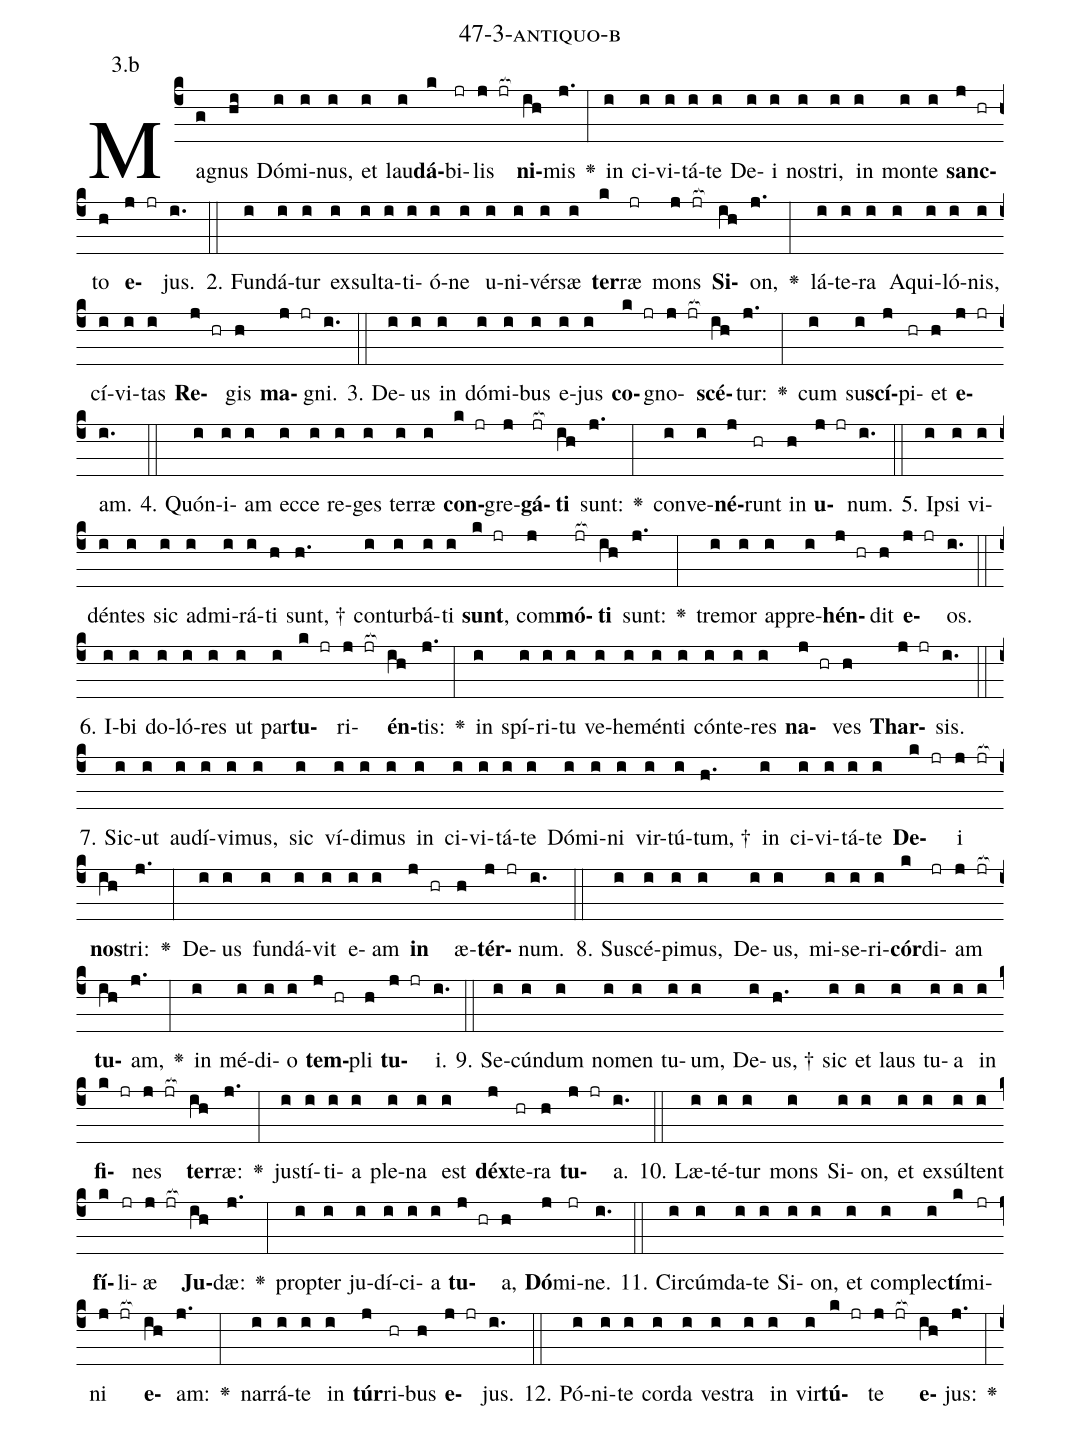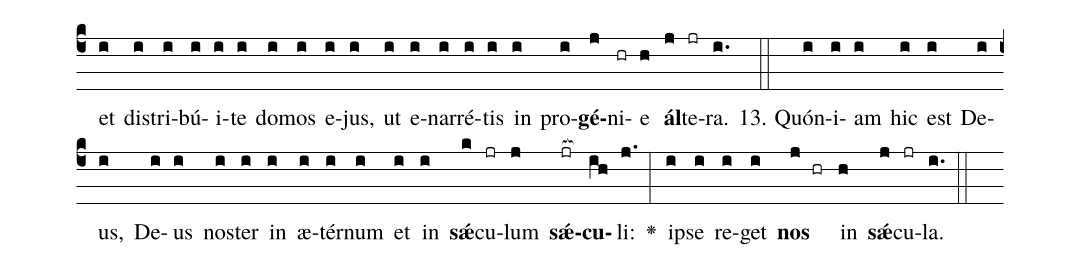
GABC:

name: 47-3-antiquo-b;
annotation: 3.b;
%%
(c4)Ma(g)gnus(hi) Dó(i)mi(i)nus,(i) et(i) lau(i)<b>dá</b>(k)bi(jr)lis(j jr[ocb:1{]) <b>ni</b>(ih[ocb:0}])mis(j.) <v>\greheightstar</v>(:) in(i) ci(i)vi(i)tá(i)te(i) De(i)i(i) nos(i)tri,(i) in(i) mon(i)te(i) <b>sanc</b>(j hr)to(h) <b>e</b>(j jr)jus.(i.) (::)
2. Fun(i)dá(i)tur(i) ex(i)sul(i)ta(i)ti(i)ó(i)ne(i) u(i)ni(i)vér(i)sæ(i) <b>ter</b>(k)ræ(jr) mons(j jr[ocb:1{]) <b>Si</b>(ih[ocb:0}])on,(j.) <v>\greheightstar</v>(:) lá(i)te(i)ra(i) A(i)qui(i)ló(i)nis,(i) cí(i)vi(i)tas(i) <b>Re</b>(j hr)gis(h) <b>ma</b>(j jr)gni.(i.) (::)
3. De(i)us(i) in(i) dó(i)mi(i)bus(i) e(i)jus(i) <b>co</b>(k jr)gno(j jr[ocb:1{])<b>scé</b>(ih[ocb:0}])tur:(j.) <v>\greheightstar</v>(:) cum(i) su(i)<b>scí</b>(j)pi(hr)et(h) <b>e</b>(j jr)am.(i.) (::)
4. Quón(i)i(i)am(i) ec(i)ce(i) re(i)ges(i) ter(i)ræ(i) <b>con</b>(k jr)gre(j)<b>gá</b>(jr[ocb:1{])<b>ti</b>(ih[ocb:0}]) sunt:(j.) <v>\greheightstar</v>(:) con(i)ve(i)<b>né</b>(j)runt(hr) in(h) <b>u</b>(j jr)num.(i.) (::)
5. Ip(i)si(i) vi(i)dén(i)tes(i) sic(i) ad(i)mi(i)rá(i)ti(h) sunt, †(h.) con(i)tur(i)bá(i)ti(i) <b>sunt</b>,(k jr) com(j)<b>mó</b>(jr[ocb:1{])<b>ti</b>(ih[ocb:0}]) sunt:(j.) <v>\greheightstar</v>(:) tre(i)mor(i) ap(i)pre(i)<b>hén</b>(j hr)dit(h) <b>e</b>(j jr)os.(i.) (::)
6. I(i)bi(i) do(i)ló(i)res(i) ut(i) par(i)<b>tu</b>(k jr)ri(j jr[ocb:1{])<b>én</b>(ih[ocb:0}])tis:(j.) <v>\greheightstar</v>(:) in(i) spí(i)ri(i)tu(i) ve(i)he(i)mén(i)ti(i) cón(i)te(i)res(i) <b>na</b>(j hr)ves(h) <b>Thar</b>(j jr)sis.(i.) (::)
7. Sic(i)ut(i) au(i)dí(i)vi(i)mus,(i) sic(i) ví(i)di(i)mus(i) in(i) ci(i)vi(i)tá(i)te(i) Dó(i)mi(i)ni(i) vir(i)tú(i)tum, †(h.) in(i) ci(i)vi(i)tá(i)te(i) <b>De</b>(k jr)i(j jr[ocb:1{]) <b>nos</b>(ih[ocb:0}])tri:(j.) <v>\greheightstar</v>(:) De(i)us(i) fun(i)dá(i)vit(i) e(i)am(i) <b>in</b>(j hr) æ(h)<b>tér</b>(j jr)num.(i.) (::)
8. Su(i)scé(i)pi(i)mus,(i) De(i)us,(i) mi(i)se(i)ri(i)<b>cór</b>(k)di(jr)am(j jr[ocb:1{]) <b>tu</b>(ih[ocb:0}])am,(j.) <v>\greheightstar</v>(:) in(i) mé(i)di(i)o(i) <b>tem</b>(j hr)pli(h) <b>tu</b>(j jr)i.(i.) (::)
9. Se(i)cún(i)dum(i) no(i)men(i) tu(i)um,(i) De(i)us, †(h.) sic(i) et(i) laus(i) tu(i)a(i) in(i) <b>fi</b>(k jr)nes(j jr[ocb:1{]) <b>ter</b>(ih[ocb:0}])ræ:(j.) <v>\greheightstar</v>(:) jus(i)tí(i)ti(i)a(i) ple(i)na(i) est(i) <b>déx</b>(j)te(hr)ra(h) <b>tu</b>(j jr)a.(i.) (::)
10. Læ(i)té(i)tur(i) mons(i) Si(i)on,(i) et(i) ex(i)súl(i)tent(i) <b>fí</b>(k)li(jr)æ(j jr[ocb:1{]) <b>Ju</b>(ih[ocb:0}])dæ:(j.) <v>\greheightstar</v>(:) prop(i)ter(i) ju(i)dí(i)ci(i)a(i) <b>tu</b>(j hr)a,(h) <b>Dó</b>(j)mi(jr)ne.(i.) (::)
11. Cir(i)cúm(i)da(i)te(i) Si(i)on,(i) et(i) com(i)plec(i)<b>tí</b>(k)mi(jr)ni(j jr[ocb:1{]) <b>e</b>(ih[ocb:0}])am:(j.) <v>\greheightstar</v>(:) nar(i)rá(i)te(i) in(i) <b>túr</b>(j)ri(hr)bus(h) <b>e</b>(j jr)jus.(i.) (::)
12. Pó(i)ni(i)te(i) cor(i)da(i) ves(i)tra(i) in(i) vir(i)<b>tú</b>(k jr)te(j jr[ocb:1{]) <b>e</b>(ih[ocb:0}])jus:(j.) <v>\greheightstar</v>(:) et(i) dis(i)tri(i)bú(i)i(i)te(i) do(i)mos(i) e(i)jus,(i) ut(i) e(i)nar(i)ré(i)tis(i) in(i) pro(i)<b>gé</b>(j)ni(hr)e(h) <b>ál</b>(j)te(jr)ra.(i.) (::)
13. Quón(i)i(i)am(i) hic(i) est(i) De(i)us,(i) De(i)us(i) nos(i)ter(i) in(i) æ(i)tér(i)num(i) et(i) in(i) <b>sǽ</b>(k)cu(jr)lum(j) <b>sǽ</b>(jr[ocb:1{])<b>cu</b>(ih[ocb:0}])li:(j.) <v>\greheightstar</v>(:) ip(i)se(i) re(i)get(i) <b>nos</b>(j hr) in(h) <b>sǽ</b>(j)cu(jr)la.(i.) (::)
